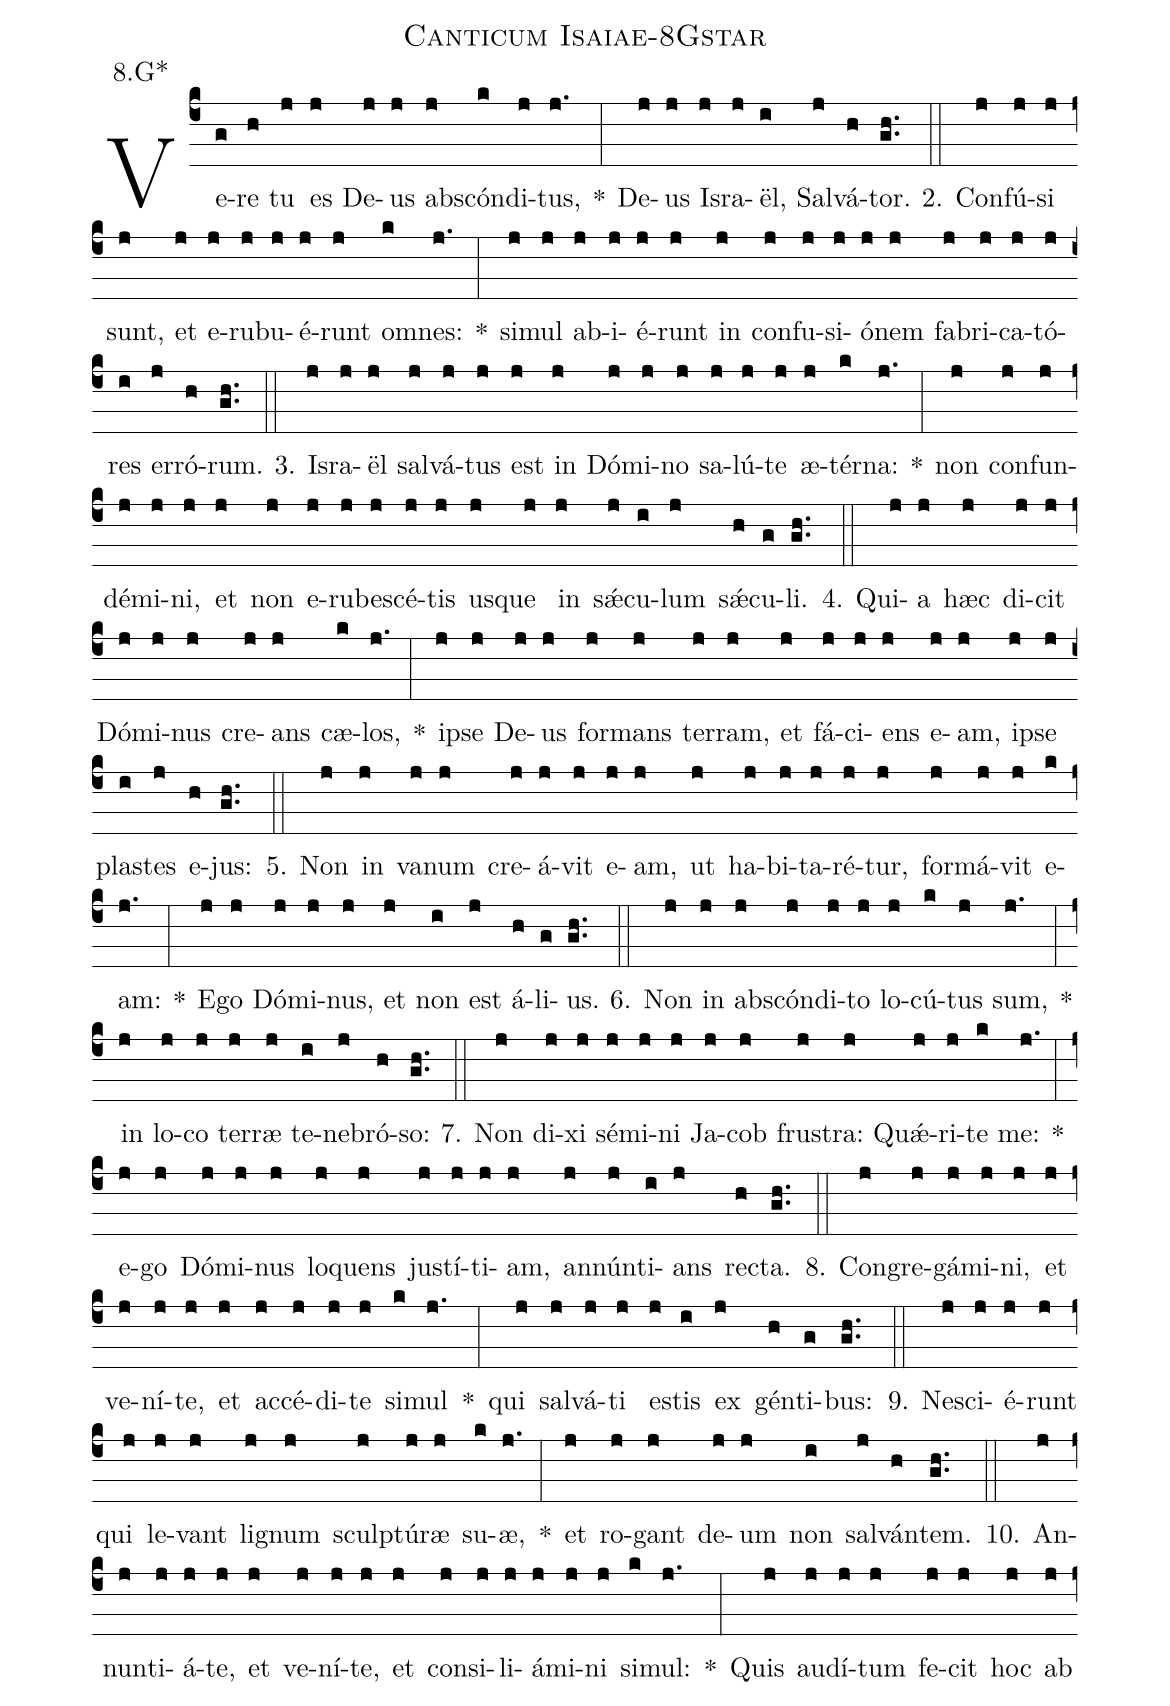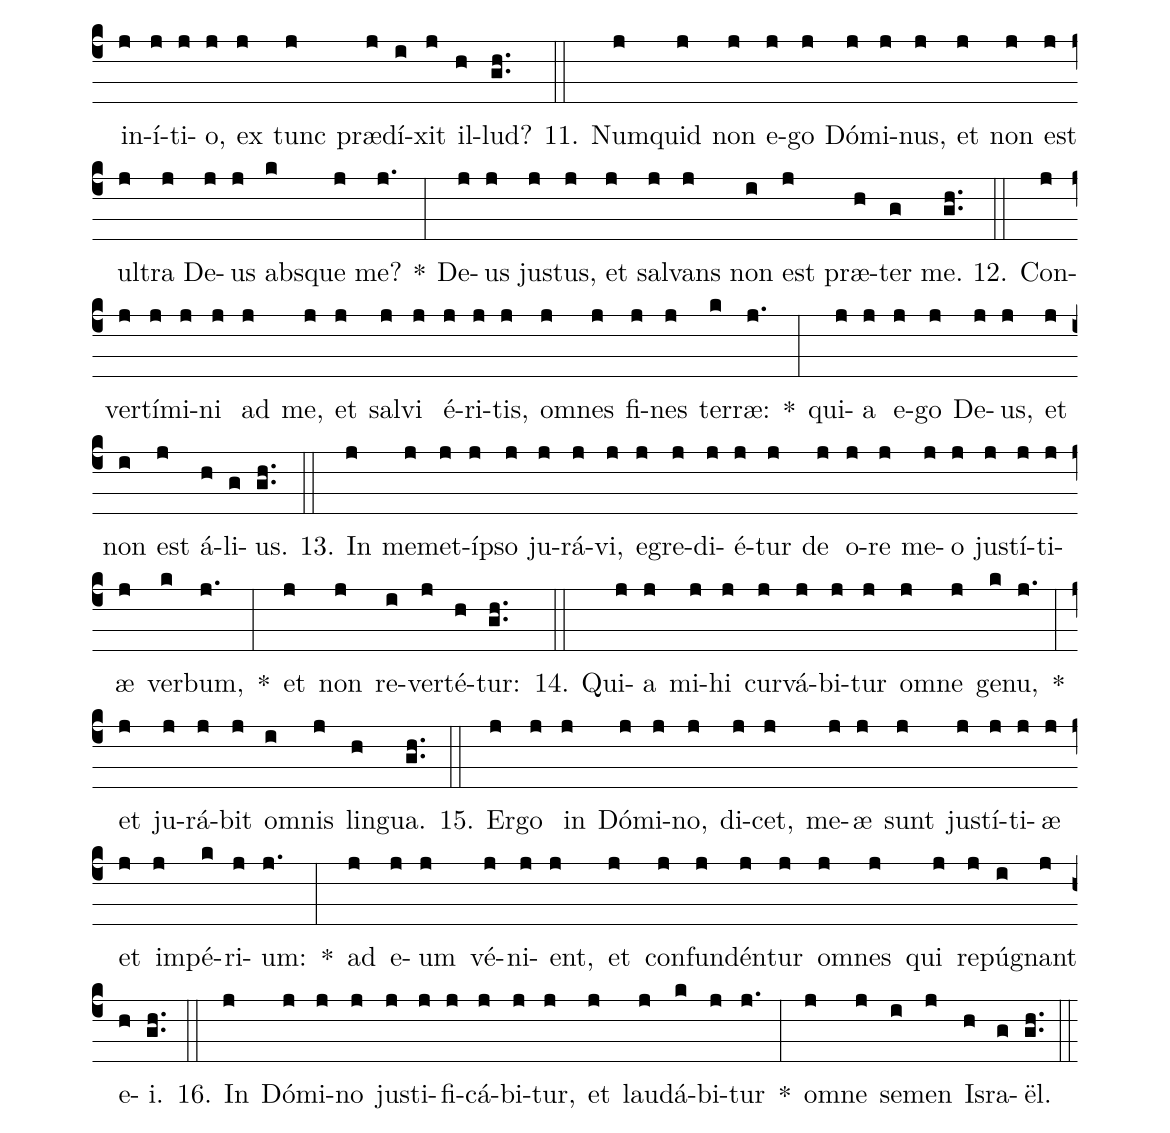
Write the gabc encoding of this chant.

name: Canticum Isaiae-8Gstar;
annotation: 8.G*;
%%
(c4)Ve(g)re(h) tu(j) es(j) De(j)us(j) abs(j)cón(k)di(j)tus,(j.) *(:) De(j)us(j) Is(j)ra(j)ël,(i) Sal(j)vá(h)tor.(gh..) (::)
2. Con(j)fú(j)si(j) sunt,(j) et(j) e(j)ru(j)bu(j)é(j)runt(j) om(k)nes:(j.) *(:) si(j)mul(j) ab(j)i(j)é(j)runt(j) in(j) con(j)fu(j)si(j)ó(j)nem(j) fa(j)bri(j)ca(j)tó(j)res(i) er(j)ró(h)rum.(gh..) (::)
3. Is(j)ra(j)ël(j) sal(j)vá(j)tus(j) est(j) in(j) Dó(j)mi(j)no(j) sa(j)lú(j)te(j) æ(j)tér(k)na:(j.) *(:) non(j) con(j)fun(j)dé(j)mi(j)ni,(j) et(j) non(j) e(j)ru(j)be(j)scé(j)tis(j) us(j)que(j) in(j) sǽ(j)cu(i)lum(j) sǽ(h)cu(g)li.(gh..) (::)
4. Qui(j)a(j) hæc(j) di(j)cit(j) Dó(j)mi(j)nus(j) cre(j)ans(j) cæ(k)los,(j.) *(:) ip(j)se(j) De(j)us(j) for(j)mans(j) ter(j)ram,(j) et(j) fá(j)ci(j)ens(j) e(j)am,(j) ip(j)se(j) plas(i)tes(j) e(h)jus:(gh..) (::)
5. Non(j) in(j) va(j)num(j) cre(j)á(j)vit(j) e(j)am,(j) ut(j) ha(j)bi(j)ta(j)ré(j)tur,(j) for(j)má(j)vit(j) e(k)am:(j.) *(:) E(j)go(j) Dó(j)mi(j)nus,(j) et(j) non(i) est(j) á(h)li(g)us.(gh..) (::)
6. Non(j) in(j) abs(j)cón(j)di(j)to(j) lo(j)cú(k)tus(j) sum,(j.) *(:) in(j) lo(j)co(j) ter(j)ræ(j) te(i)ne(j)bró(h)so:(gh..) (::)
7. Non(j) di(j)xi(j) sé(j)mi(j)ni(j) Ja(j)cob(j) frus(j)tra:(j) Quǽ(j)ri(j)te(k) me:(j.) *(:) e(j)go(j) Dó(j)mi(j)nus(j) lo(j)quens(j) jus(j)tí(j)ti(j)am,(j) an(j)nún(j)ti(i)ans(j) rec(h)ta.(gh..) (::)
8. Con(j)gre(j)gá(j)mi(j)ni,(j) et(j) ve(j)ní(j)te,(j) et(j) ac(j)cé(j)di(j)te(j) si(k)mul(j.) *(:) qui(j) sal(j)vá(j)ti(j) es(j)tis(i) ex(j) gén(h)ti(g)bus:(gh..) (::)
9. Ne(j)sci(j)é(j)runt(j) qui(j) le(j)vant(j) li(j)gnum(j) sculp(j)tú(j)ræ(j) su(k)æ,(j.) *(:) et(j) ro(j)gant(j) de(j)um(j) non(i) sal(j)ván(h)tem.(gh..) (::)
10. An(j)nun(j)ti(j)á(j)te,(j) et(j) ve(j)ní(j)te,(j) et(j) con(j)si(j)li(j)á(j)mi(j)ni(j) si(k)mul:(j.) *(:) Quis(j) au(j)dí(j)tum(j) fe(j)cit(j) hoc(j) ab(j) in(j)í(j)ti(j)o,(j) ex(j) tunc(j) præ(j)dí(i)xit(j) il(h)lud?(gh..) (::)
11. Num(j)quid(j) non(j) e(j)go(j) Dó(j)mi(j)nus,(j) et(j) non(j) est(j) ul(j)tra(j) De(j)us(j) abs(k)que(j) me?(j.) *(:) De(j)us(j) jus(j)tus,(j) et(j) sal(j)vans(j) non(i) est(j) præ(h)ter(g) me.(gh..) (::)
12. Con(j)ver(j)tí(j)mi(j)ni(j) ad(j) me,(j) et(j) sal(j)vi(j) é(j)ri(j)tis,(j) om(j)nes(j) fi(j)nes(j) ter(k)ræ:(j.) *(:) qui(j)a(j) e(j)go(j) De(j)us,(j) et(j) non(i) est(j) á(h)li(g)us.(gh..) (::)
13. In(j) me(j)met(j)íp(j)so(j) ju(j)rá(j)vi,(j) e(j)gre(j)di(j)é(j)tur(j) de(j) o(j)re(j) me(j)o(j) jus(j)tí(j)ti(j)æ(j) ver(k)bum,(j.) *(:) et(j) non(j) re(i)ver(j)té(h)tur:(gh..) (::)
14. Qui(j)a(j) mi(j)hi(j) cur(j)vá(j)bi(j)tur(j) om(j)ne(j) ge(k)nu,(j.) *(:) et(j) ju(j)rá(j)bit(j) om(i)nis(j) lin(h)gua.(gh..) (::)
15. Er(j)go(j) in(j) Dó(j)mi(j)no,(j) di(j)cet,(j) me(j)æ(j) sunt(j) jus(j)tí(j)ti(j)æ(j) et(j) im(j)pé(k)ri(j)um:(j.) *(:) ad(j) e(j)um(j) vé(j)ni(j)ent,(j) et(j) con(j)fun(j)dén(j)tur(j) om(j)nes(j) qui(j) re(j)pú(i)gnant(j) e(h)i.(gh..) (::)
16. In(j) Dó(j)mi(j)no(j) jus(j)ti(j)fi(j)cá(j)bi(j)tur,(j) et(j) lau(j)dá(k)bi(j)tur(j.) *(:) om(j)ne(j) se(i)men(j) Is(h)ra(g)ël.(gh..) (::)
